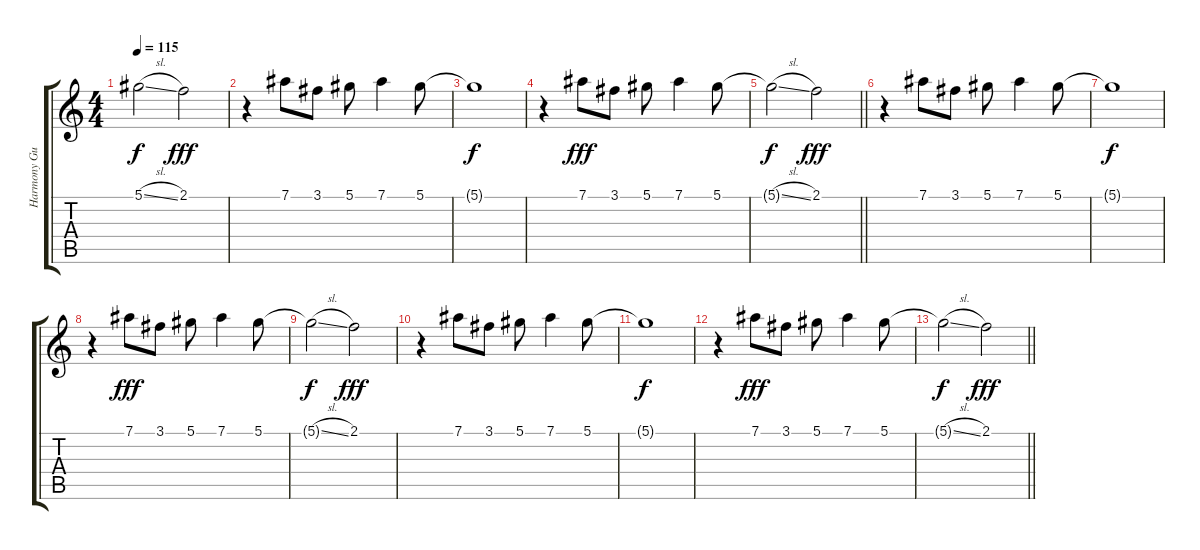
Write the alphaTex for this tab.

\track ("Harmony Guitar" "Harmony Gu") {instrument distortionguitar}
\staff {score tabs}
\tuning (Eb4 Bb3 Gb3 Db3 Ab2 Db2) {hide}
\ts (4 4)
\tempo 115
\clef g2
\ks c
5.1{sl t}.2{dy f} 2.1.2{dy fff} |
r.4 7.1.8 3.1.8 5.1.8 7.1.4 5.1.8 |
5.1{t}.1{dy f} |
r.4 7.1.8{dy fff} 3.1.8 5.1.8 7.1.4 5.1.8 |
\barLineRight lightlight
5.1{sl t}.2{dy f} 2.1.2{dy fff} |
r.4 7.1.8 3.1.8 5.1.8 7.1.4 5.1.8 |
5.1{t}.1{dy f} |
r.4 7.1.8{dy fff} 3.1.8 5.1.8 7.1.4 5.1.8 |
5.1{sl t}.2{dy f} 2.1.2{dy fff} |
r.4 7.1.8 3.1.8 5.1.8 7.1.4 5.1.8 |
5.1{t}.1{dy f} |
r.4 7.1.8{dy fff} 3.1.8 5.1.8 7.1.4 5.1.8 |
\barLineRight lightlight
5.1{sl t}.2{dy f} 2.1.2{dy fff}
